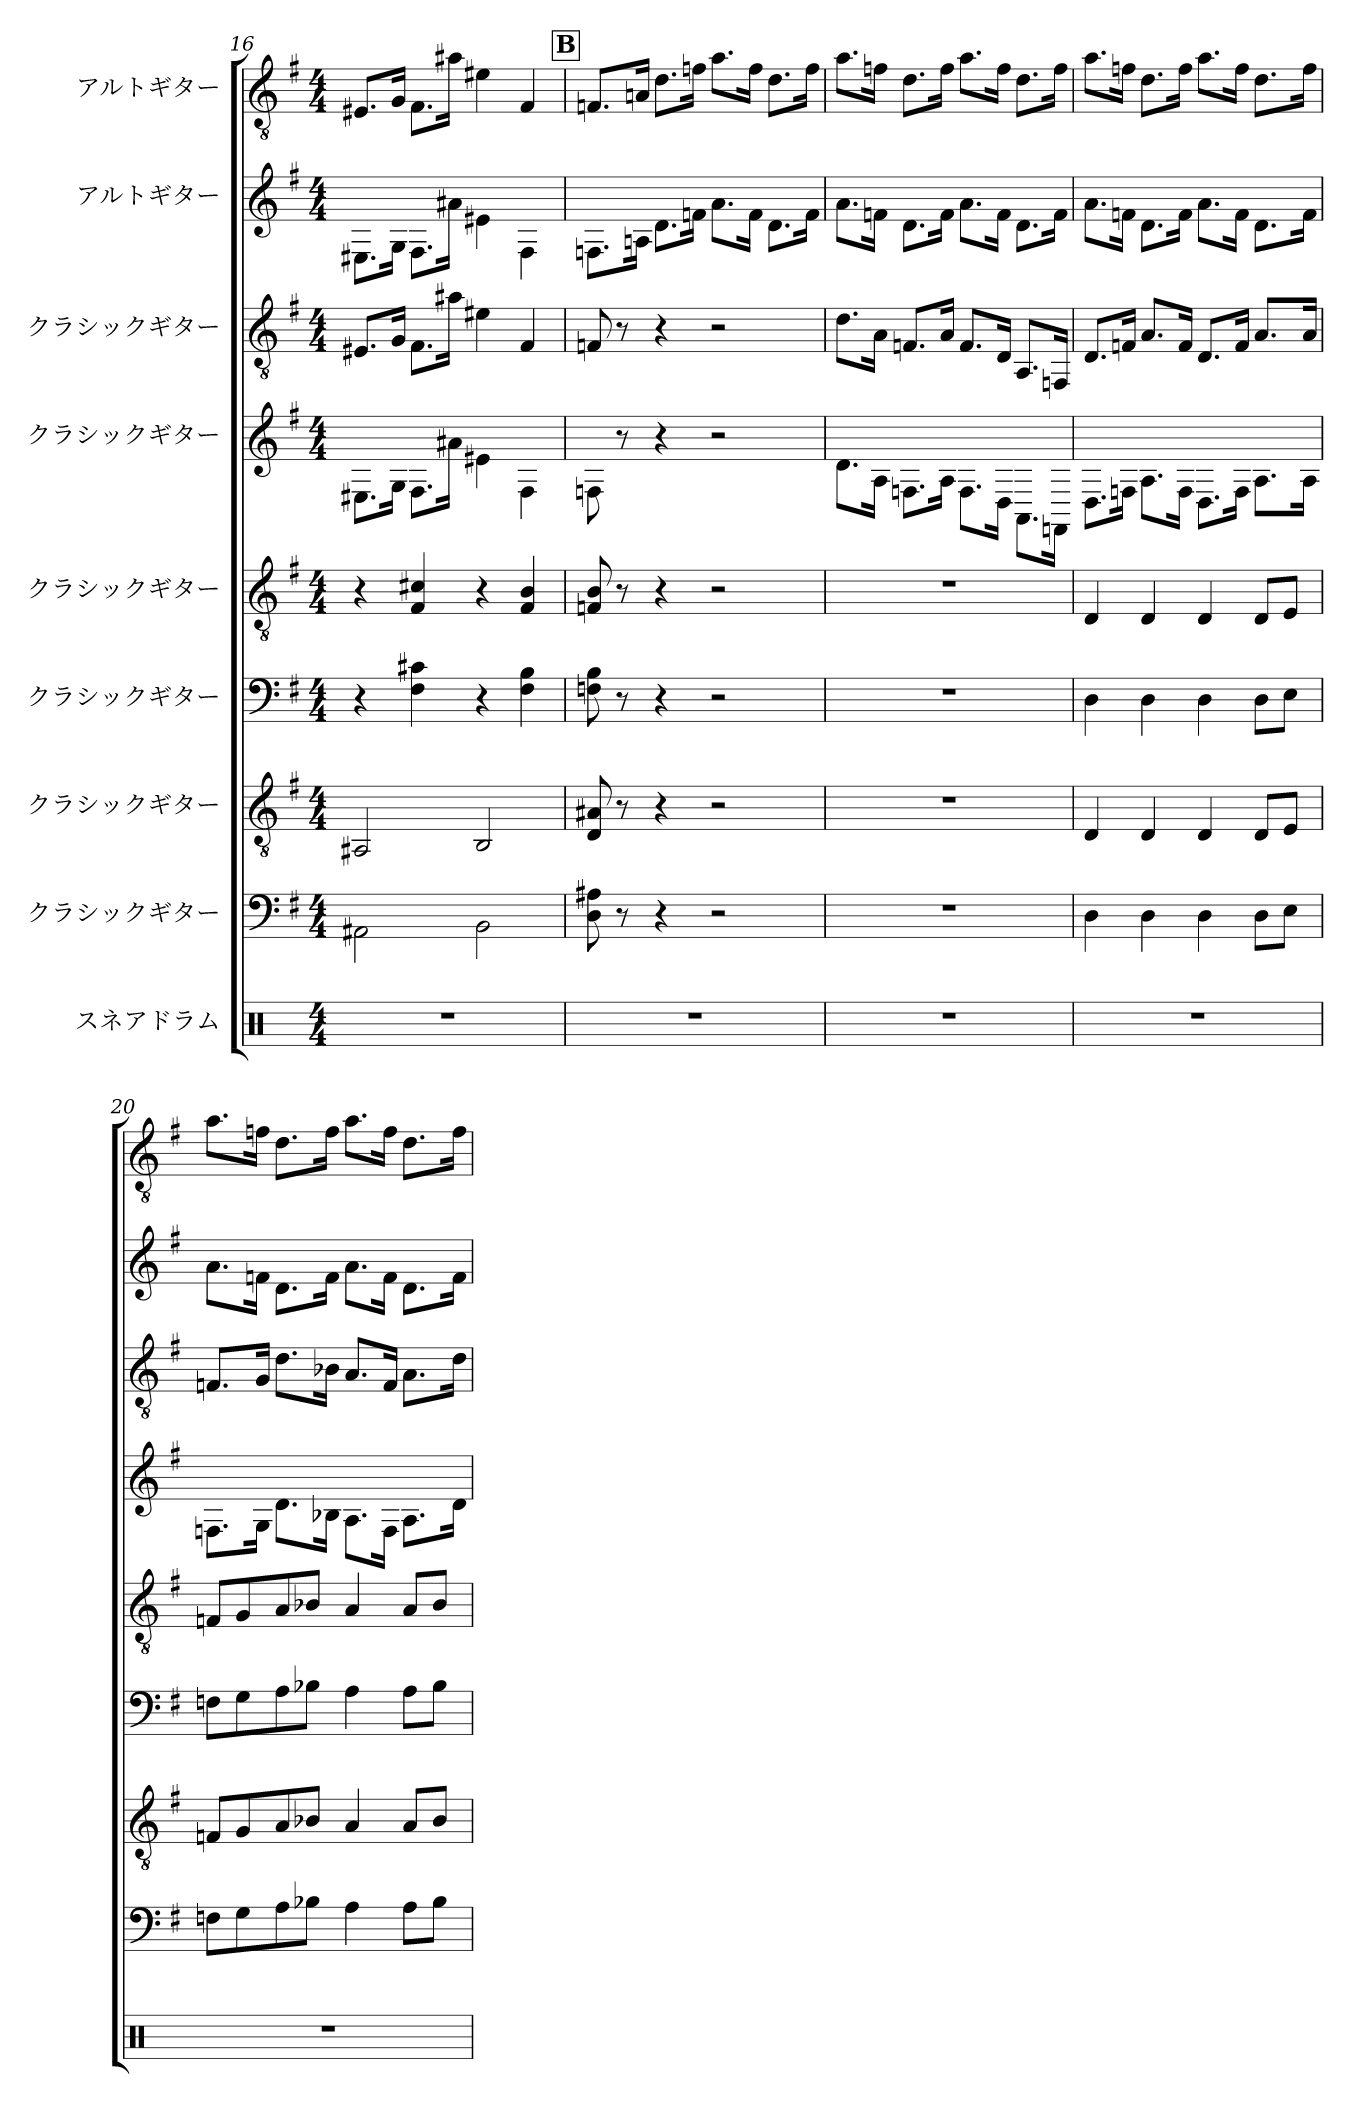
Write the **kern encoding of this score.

**kern	**kern	**kern	**kern	**kern	**kern	**kern	**kern	**kern
*part9	*part8	*part7	*part6	*part5	*part4	*part3	*part2	*part1
*staff9	*staff8	*staff7	*staff6	*staff5	*staff4	*staff3	*staff2	*staff1
*I"スネアドラム	*I"クラシックギター	*I"クラシックギター	*I"クラシックギター	*I"クラシックギター	*I"クラシックギター	*I"クラシックギター	*I"アルトギター	*I"アルトギター
*clefX	*	*clefGv2	*	*clefGv2	*	*clefGv2	*	*clefGv2
*k[]	*k[f#]	*k[f#]	*k[f#]	*k[f#]	*k[f#]	*k[f#]	*k[f#]	*k[f#]
*M4/4	*M4/4	*M4/4	*M4/4	*M4/4	*M4/4	*M4/4	*M4/4	*M4/4
=16	=16	=16	=16	=16	=16	=16	=16	=16
1r	2AA#X\	2AA#X/	4r	4r	8.E#X\L	8.E#X/L	8.E#X\L	8.E#X/L
.	.	.	.	.	16G\Jk	16G/Jk	16G\Jk	16G/Jk
.	.	.	4F#\ 4c#X\	4F#/ 4c#X/	8.F#\L	8.F#\L	8.F#\L	8.F#\L
.	.	.	.	.	16a#X\Jk	16a#X\Jk	16a#X\Jk	16a#X\Jk
.	2BB\	2BB/	4r	4r	4e#X\	4e#X\	4e#X\	4e#X\
.	.	.	4F#\ 4B\	4F#/ 4B/	4F#\	4F#/	4F#\	4F#/
!!LO:REH:place=s1:a:B:fs=14:t=B
=17	=17	=17	=17	=17	=17	=17	=17	=17
1r	8D\ 8A#X\	8D/ 8A#X/	8Fn\ 8B\	8Fn/ 8B/	8Fn\	8Fn/	8.Fn\L	8.Fn/L
.	8r	8r	8r	8r	8r	8r	.	.
.	.	.	.	.	.	.	16An\Jk	16An/Jk
.	4r	4r	4r	4r	4r	4r	8.d\L	8.d\L
.	.	.	.	.	.	.	16fn\Jk	16fn\Jk
.	2r	2r	2r	2r	2r	2r	8.a\L	8.a\L
.	.	.	.	.	.	.	16f\Jk	16f\Jk
.	.	.	.	.	.	.	8.d\L	8.d\L
.	.	.	.	.	.	.	16f\Jk	16f\Jk
!!LO:PB:g=z
=18	=18	=18	=18	=18	=18	=18	=18	=18
1r	1r	1r	1r	1r	8.d\L	8.d\L	8.a\L	8.a\L
.	.	.	.	.	16A\Jk	16A\Jk	16fn\Jk	16fn\Jk
.	.	.	.	.	8.Fn\L	8.Fn/L	8.d\L	8.d\L
.	.	.	.	.	16A\Jk	16A/Jk	16f\Jk	16f\Jk
.	.	.	.	.	8.F\L	8.F/L	8.a\L	8.a\L
.	.	.	.	.	16D\Jk	16D/Jk	16f\Jk	16f\Jk
.	.	.	.	.	8.AA\L	8.AA/L	8.d\L	8.d\L
.	.	.	.	.	16FFn\Jk	16FFn/Jk	16f\Jk	16f\Jk
=19	=19	=19	=19	=19	=19	=19	=19	=19
1r	4D\	4D/	4D\	4D/	8.D\L	8.D/L	8.a\L	8.a\L
.	.	.	.	.	16Fn\Jk	16Fn/Jk	16fn\Jk	16fn\Jk
.	4D\	4D/	4D\	4D/	8.A\L	8.A/L	8.d\L	8.d\L
.	.	.	.	.	16F\Jk	16F/Jk	16f\Jk	16f\Jk
.	4D\	4D/	4D\	4D/	8.D\L	8.D/L	8.a\L	8.a\L
.	.	.	.	.	16F\Jk	16F/Jk	16f\Jk	16f\Jk
.	8D\L	8D/L	8D\L	8D/L	8.A\L	8.A/L	8.d\L	8.d\L
.	8E\J	8E/J	8E\J	8E/J	.	.	.	.
.	.	.	.	.	16A\Jk	16A/Jk	16f\Jk	16f\Jk
=20	=20	=20	=20	=20	=20	=20	=20	=20
1r	8Fn\L	8Fn/L	8Fn\L	8Fn/L	8.Fn\L	8.Fn/L	8.a\L	8.a\L
.	8G\	8G/	8G\	8G/	.	.	.	.
.	.	.	.	.	16G\Jk	16G/Jk	16fn\Jk	16fn\Jk
.	8A\	8A/	8A\	8A/	8.d\L	8.d\L	8.d\L	8.d\L
.	8B-X\J	8B-X/J	8B-X\J	8B-X/J	.	.	.	.
.	.	.	.	.	16B-X\Jk	16B-X\Jk	16f\Jk	16f\Jk
.	4A\	4A/	4A\	4A/	8.A\L	8.A/L	8.a\L	8.a\L
.	.	.	.	.	16F\Jk	16F/Jk	16f\Jk	16f\Jk
.	8A\L	8A/L	8A\L	8A/L	8.A\L	8.A\L	8.d\L	8.d\L
.	8B-\J	8B-/J	8B-\J	8B-/J	.	.	.	.
.	.	.	.	.	16d\Jk	16d\Jk	16f\Jk	16f\Jk
=	=	=	=	=	=	=	=	=
*-	*-	*-	*-	*-	*-	*-	*-	*-
